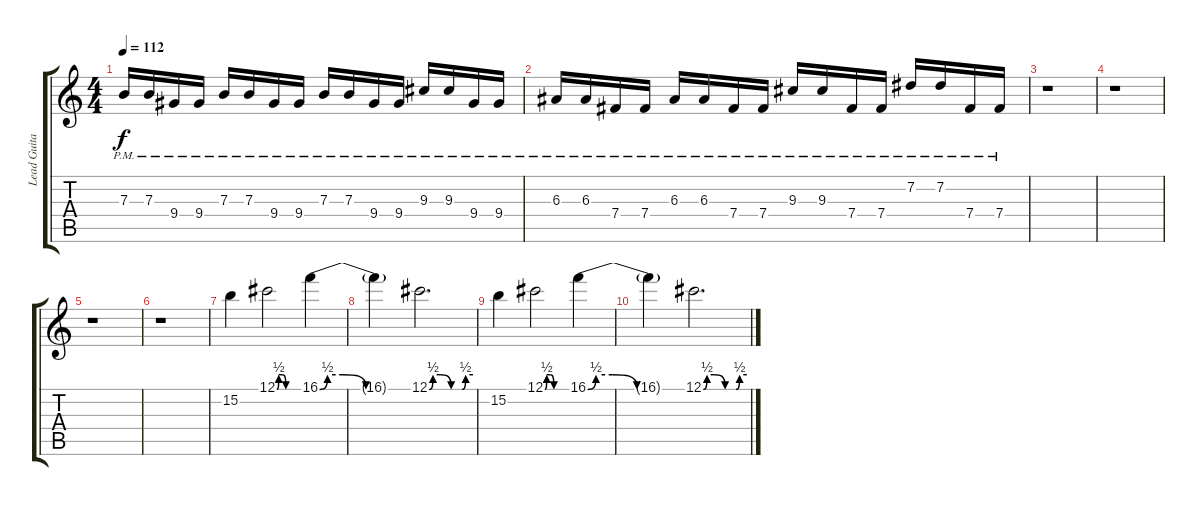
\track ("Lead Guitar 2" "Lead Guita") {instrument distortionguitar}
\staff {score tabs}
\tuning (Db4 Ab3 E3 B2 Gb2 B1) {hide}
\ts (4 4)
\tempo 112
\clef g2
\ks c
7.3{pm}.16{dy f} 7.3{pm}.16 9.4{pm}.16 9.4{pm}.16 7.3{pm}.16 7.3{pm}.16 9.4{pm}.16 9.4{pm}.16 7.3{pm}.16 7.3{pm}.16 9.4{pm}.16 9.4{pm}.16 9.3{pm}.16 9.3{pm}.16 9.4{pm}.16 9.4{pm}.16 |
6.3{pm}.16 6.3{pm}.16 7.4{pm}.16 7.4{pm}.16 6.3{pm}.16 6.3{pm}.16 7.4{pm}.16 7.4{pm}.16 9.3{pm}.16 9.3{pm}.16 7.4{pm}.16 7.4{pm}.16 7.2{pm}.16 7.2{pm}.16 7.4{pm}.16 7.4{pm}.16 |
r.1 |
r.1 |
r.1 |
r.1 |
15.2.4 12.1{be (custom 0 0 5 2 15 2 25 0 45 0 60 0)}.2 16.1{be (custom 0 0 5 2 15 2 30 0 45 0 60 0)}.4 |
16.1{t}.4 12.1{be (custom 0 0 5 2 15 2 30 0 45 0 50 2 60 2)}.2{d} |
15.2.4 12.1{be (custom 0 0 5 2 15 2 25 0 45 0 60 0)}.2 16.1{be (custom 0 0 5 2 15 2 30 0 45 0 60 0)}.4 |
16.1{t}.4 12.1{be (custom 0 0 5 2 15 2 30 0 45 0 50 2 60 2)}.2{d}
